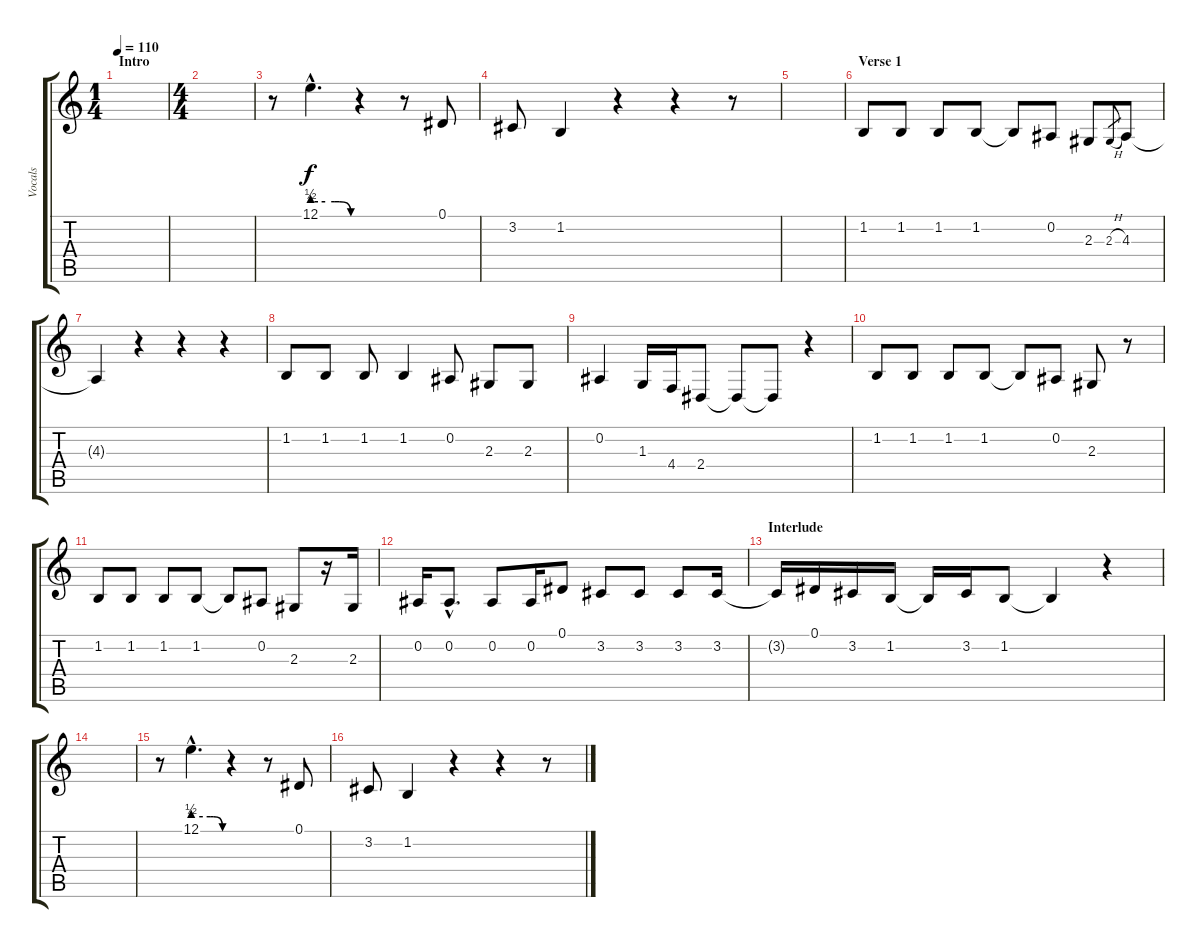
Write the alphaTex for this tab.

\track ("Vocals" "Vocals") {instrument tenorsax}
\staff {score tabs}
\tuning (Eb4 Bb3 Gb3 Db3 Ab2 Eb2) {hide}
\ts (1 4)
\section ("" "Intro")
\tempo 110
\clef g2
\ks c
|
\ts (4 4)
|
r.8 12.1{be (custom 0 2 20 2 35 2 42 2 60 0) hac}.4{d} r.4 r.8 0.1.8 |
3.2.8 1.2.4 r.4 r.4 r.8 |
|
\section ("" "Verse 1")
1.2.8 1.2.8 1.2.8 1.2.8 1.2{t}.8 0.2.8 2.3.8 2.3{h}.8{gr} 4.3.8 |
4.3{t}.4 r.4 r.4 r.4 |
1.2.8 1.2.8 1.2.8 1.2.4 0.2.8 2.3.8 2.3.8 |
0.2.4 1.3.16 4.4.16 2.4.8 2.4{t}.8 2.4{t}.8 r.4 |
1.2.8 1.2.8 1.2.8 1.2.8 1.2{t}.8 0.2.8 2.3.8 r.8 |
1.2.8 1.2.8 1.2.8 1.2.8 1.2{t}.8 0.2.8 2.3.8 r.16 2.3.16 |
0.2.16 0.2{hac}.8{d} 0.2.8 0.2.16 0.1.8 3.2.8 3.2.8 3.2.8 3.2.16 |
\section ("" "Interlude")
3.2{t}.16 0.1.16 3.2.16 1.2.16 1.2{t}.16 3.2.16 1.2.8 1.2{t}.4 r.4 |
|
r.8 12.1{be (custom 0 2 20 2 35 2 42 2 60 0) hac}.4{d} r.4 r.8 0.1.8 |
3.2.8 1.2.4 r.4 r.4 r.8
